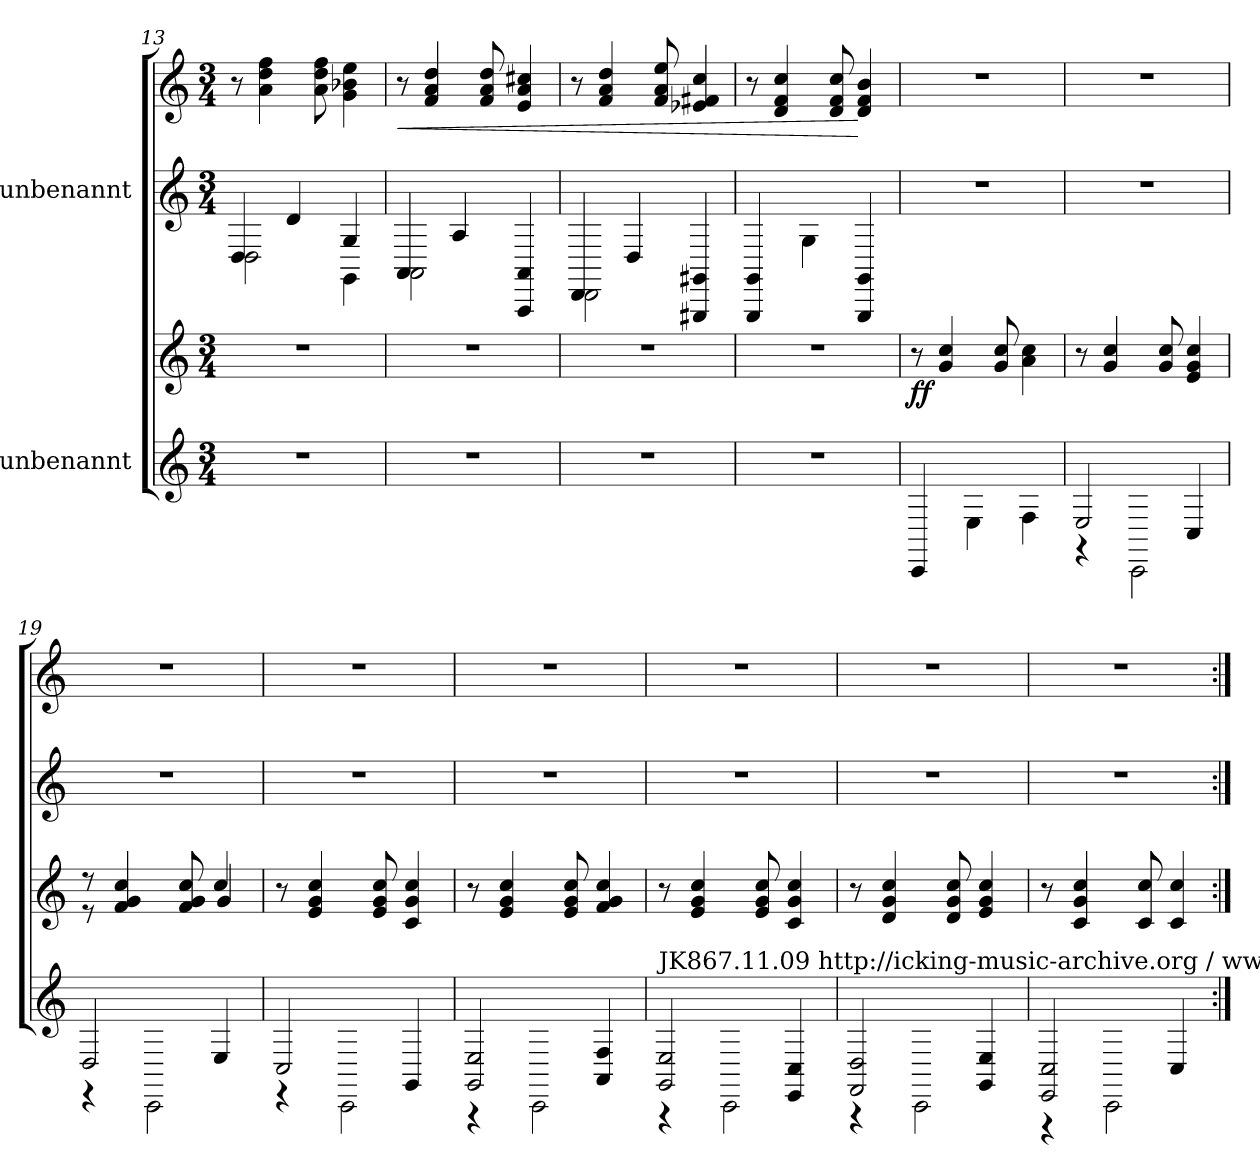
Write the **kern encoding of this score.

**kern	**kern	**dynam	**kern	**kern	**dynam
*part2	*part2	*part2	*part1	*part1	*part1
*staff4	*staff3	*staff3/4	*staff2	*staff1	*staff1/2
*I"unbenannt	*	*	*I"unbenannt	*	*
!!LO:PB:g=z
*clefG2	*clefG2	*	*clefG2	*clefG2	*
*k[]	*k[]	*	*k[]	*k[]	*
*M3/4	*M3/4	*	*M3/4	*M3/4	*
=13	=13	=13	=13	=13	=13
*	*	*	*^	*	*
2.r	2.r	.	4D/	2D\	8r	.
.	.	.	.	.	4a\ 4dd\ 4ff\	.
.	.	.	4d/	.	.	.
.	.	.	.	.	8a\ 8dd\ 8ff\	.
.	.	.	4G/	4GG\	4g\ 4b-X\ 4ee\	.
=14	=14	=14	=14	=14	=14	=14
!	!	!	!	!	!	!LO:HP:b
2.r	2.r	.	4AA/	2AA\	8r	<
.	.	.	.	.	4f/ 4a/ 4dd/	.
.	.	.	4A/	.	.	.
.	.	.	.	.	8f/ 8a/ 8dd/	.
.	.	.	4AAA/ 4AA/	4ryy	4e/ 4a/ 4cc#X/	.
=15	=15	=15	=15	=15	=15	=15
2.r	2.r	.	4DD/	2DD\	8r	.
.	.	.	.	.	4f/ 4a/ 4dd/	.
.	.	.	4D/	.	.	.
.	.	.	.	.	8f/ 8a/ 8ee/	.
.	.	.	4GGG#X/ 4GG#X/	4ryy	4e-X/ 4f#X/ 4cc/	.
*	*	*	*v	*v	*	*
=16	=16	=16	=16	=16	=16
2.r	2.r	.	4GGG/ 4GG/	8r	.
.	.	.	.	4d/ 4f/ 4cc/	.
.	.	.	4G\	.	.
.	.	.	.	8d/ 8f/ 8cc/	.
.	.	.	4GGG/ 4GG/	4d/ 4f/ 4b/	[
!!LO:LB:g=z
=17	=17	=17	=17	=17	=17
!	!	!LO:DY:b	!	!	!
4CC/	8r	ff	2.r	2.r	.
.	4g/ 4cc/	.	.	.	.
4E\	.	.	.	.	.
.	8g/ 8cc/	.	.	.	.
4F\	4a\ 4cc\	.	.	.	.
=18	=18	=18	=18	=18	=18
*^	*	*	*	*	*
2E/	4r	8r	.	2.r	2.r	.
.	.	4g/ 4cc/	.	.	.	.
.	2CC\	.	.	.	.	.
.	.	8g/ 8cc/	.	.	.	.
4C/	.	4e/ 4g/ 4cc/	.	.	.	.
=19	=19	=19	=19	=19	=19	=19
*	*	*^	*	*	*	*
2D/	4r	8r	8r	.	2.r	2.r	.
.	.	4f/ 4g/ 4cc/	4.ryy	.	.	.	.
.	2CC\	.	.	.	.	.	.
.	.	8f/ 8g/ 8cc/	.	.	.	.	.
4E/	.	4cc/	4g/	.	.	.	.
*	*	*v	*v	*	*	*	*
=20	=20	=20	=20	=20	=20	=20
2C/	4r	8r	.	2.r	2.r	.
.	.	4e/ 4g/ 4cc/	.	.	.	.
.	2CC\	.	.	.	.	.
.	.	8e/ 8g/ 8cc/	.	.	.	.
4GG/	.	4c/ 4g/ 4cc/	.	.	.	.
!!LO:LB:g=z
=21	=21	=21	=21	=21	=21	=21
2GG/ 2E/	4r	8r	.	2.r	2.r	.
.	.	4e/ 4g/ 4cc/	.	.	.	.
.	2CC\	.	.	.	.	.
.	.	8e/ 8g/ 8cc/	.	.	.	.
4AA/ 4F/	.	4f/ 4g/ 4cc/	.	.	.	.
=22	=22	=22	=22	=22	=22	=22
!LO:TX:a:t=JK867.11.09 http&colon;//icking-music-archive.org / www.jk-klassik.de	!	!	!	!	!	!
2GG/ 2E/	4r	8r	.	2.r	2.r	.
.	.	4e/ 4g/ 4cc/	.	.	.	.
.	2CC\	.	.	.	.	.
.	.	8e/ 8g/ 8cc/	.	.	.	.
4EE/ 4C/	.	4c/ 4g/ 4cc/	.	.	.	.
=23	=23	=23	=23	=23	=23	=23
2FF/ 2D/	4r	8r	.	2.r	2.r	.
.	.	4d/ 4g/ 4cc/	.	.	.	.
.	2CC\	.	.	.	.	.
.	.	8d/ 8g/ 8cc/	.	.	.	.
4GG/ 4E/	.	4e/ 4g/ 4cc/	.	.	.	.
=24	=24	=24	=24	=24	=24	=24
2EE/ 2C/	4r	8r	.	2.r	2.r	.
.	.	4c/ 4g/ 4cc/	.	.	.	.
.	2CC\	.	.	.	.	.
.	.	8c/ 8cc/	.	.	.	.
4C/	.	4c/ 4cc/	.	.	.	.
*v	*v	*	*	*	*	*
=:|!	=:|!	=:|!	=:|!	=:|!	=:|!
*-	*-	*-	*-	*-	*-
